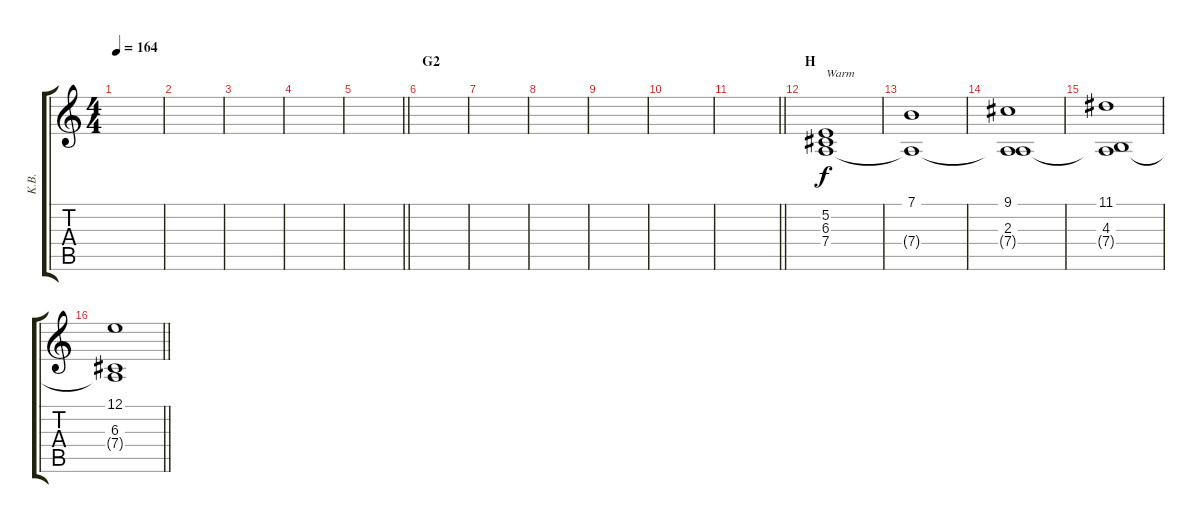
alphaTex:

\track ("K.B." "K.B.") {instrument pad2warm}
\staff {score tabs}
\tuning (E4 B3 G3 D3 A2 E2) {hide}
\ts (4 4)
\tempo 164
\clef g2
\ks c
|
|
|
|
\barLineRight lightlight
|
\section ("" "G2")
|
|
|
|
|
\barLineRight lightlight
|
\section ("" "H")
(5.2 6.3 7.4).1{txt "Warm"} |
(7.1 7.4{t}).1 |
(9.1 2.3 7.4{t}).1 |
(11.1 4.3 7.4{t}).1 |
\barLineRight lightlight
(12.1 6.3 7.4{t}).1
